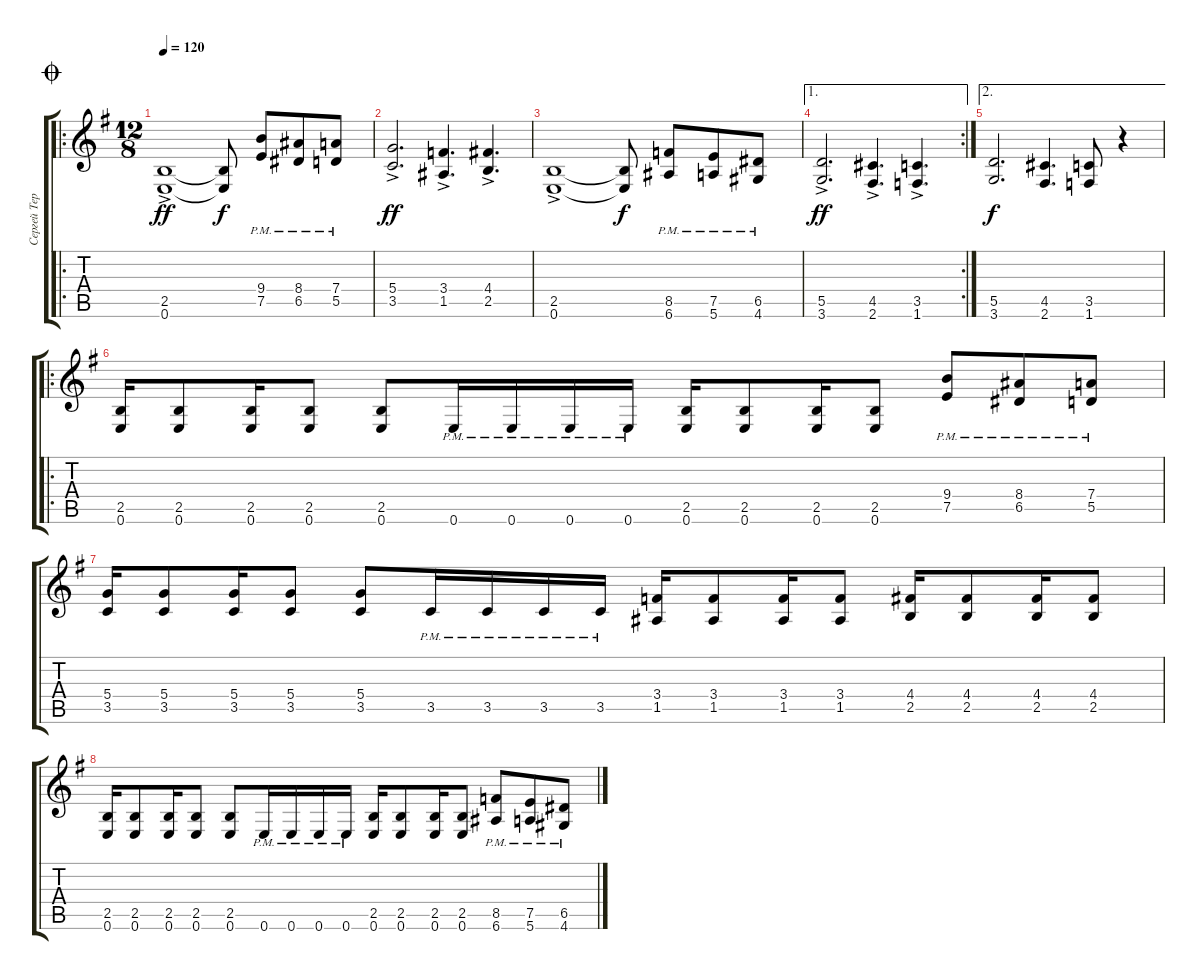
\track ("Сергей Тереньтьев" "Сергей Тер") {instrument distortionguitar}
\staff {score tabs}
\tuning (E4 B3 G3 D3 A2 E2) {hide}
\ro
\ts (12 8)
\jump coda
\tempo 120
\clef g2
\ks g
(2.5{ac} 0.6{ac}).1{dy ff} (2.5{t} 0.6{t}).8{dy f} (9.4{pm} 7.5{pm}).8 (8.4{pm} 6.5{pm}).8 (7.4{pm} 5.5{pm}).8 |
(5.4{ac} 3.5{ac}).2{d dy ff} (3.4{ac} 1.5{ac}).4{d} (4.4{ac} 2.5{ac}).4{d} |
(2.5{ac} 0.6{ac}).1 (2.5{t} 0.6{t}).8{dy f} (8.5{pm} 6.6{pm}).8 (7.5{pm} 5.6{pm}).8 (6.5{pm} 4.6{pm}).8 |
\ae 1
\rc 2
(5.5{ac} 3.6{ac}).2{d dy ff} (4.5{ac} 2.6{ac}).4{d} (3.5{ac} 1.6{ac}).4{d} |
\ae 2
(5.5 3.6).2{d dy f} (4.5 2.6).4{d} (3.5 1.6).8 r.4 |
\ro
(2.5 0.6).16 (2.5 0.6).8 (2.5 0.6).16 (2.5 0.6).8 (2.5 0.6).8 0.6{pm}.16 0.6{pm}.16 0.6{pm}.16 0.6{pm}.16 (2.5 0.6).16 (2.5 0.6).8 (2.5 0.6).16 (2.5 0.6).8 (9.4{pm} 7.5{pm}).8 (8.4{pm} 6.5{pm}).8 (7.4{pm} 5.5{pm}).8 |
(5.4 3.5).16 (5.4 3.5).8 (5.4 3.5).16 (5.4 3.5).8 (5.4 3.5).8 3.5{pm}.16 3.5{pm}.16 3.5{pm}.16 3.5{pm}.16 (3.4 1.5).16 (3.4 1.5).8 (3.4 1.5).16 (3.4 1.5).8 (4.4 2.5).16 (4.4 2.5).8 (4.4 2.5).16 (4.4 2.5).8 |
(2.5 0.6).16 (2.5 0.6).8 (2.5 0.6).16 (2.5 0.6).8 (2.5 0.6).8 0.6{pm}.16 0.6{pm}.16 0.6{pm}.16 0.6{pm}.16 (2.5 0.6).16 (2.5 0.6).8 (2.5 0.6).16 (2.5 0.6).8 (8.5{pm} 6.6{pm}).8 (7.5{pm} 5.6{pm}).8 (6.5{pm} 4.6{pm}).8
